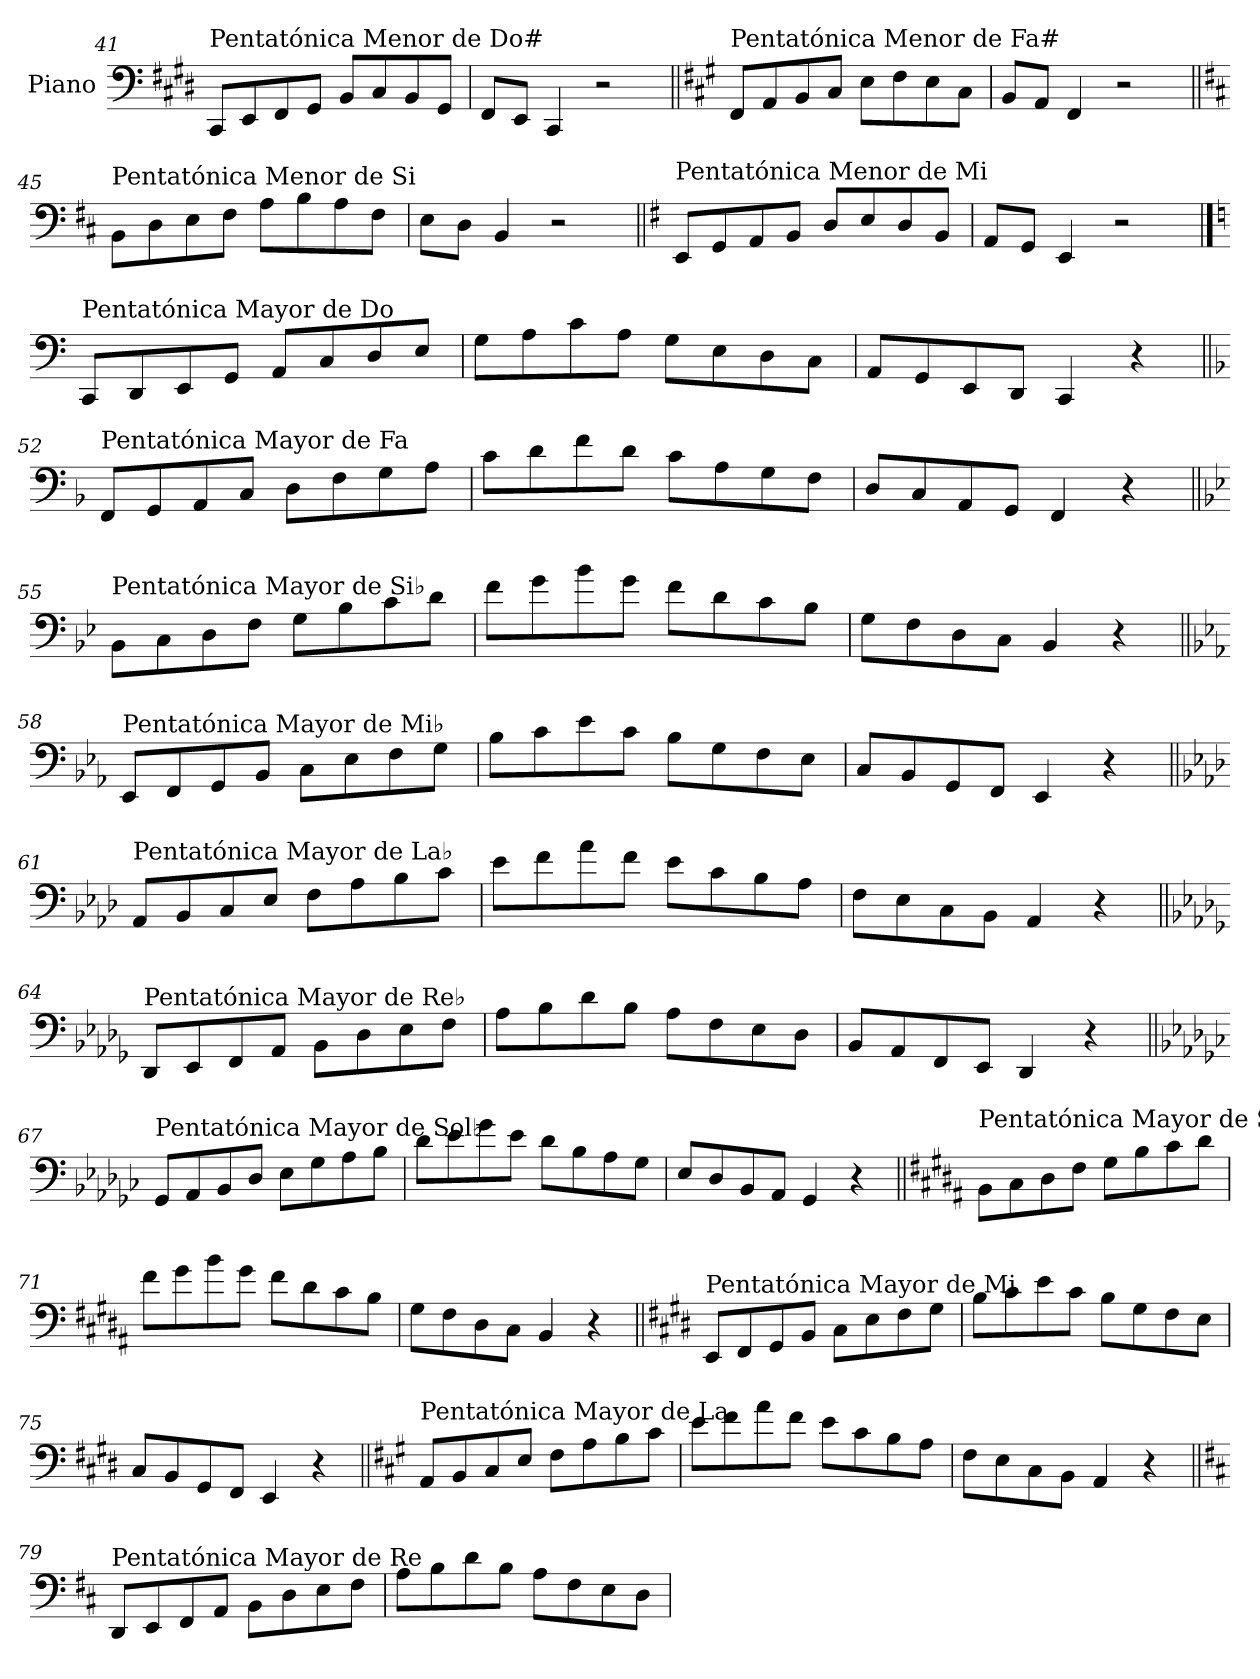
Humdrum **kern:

**kern
*part1
*staff1
*I"Piano
*I'Pno.
!!LO:LB:g=z
*clefF4
*k[f#c#g#d#]
=41
!LO:TX:a:t=Pentatónica Menor de Do#
8CC#/L
8EE/
8FF#/
8GG#/J
8BB/L
8C#/
8BB/
8GG#/J
=42
8FF#/L
8EE/J
4CC#/
2r
=43||
*k[f#c#g#]
!LO:TX:a:t=Pentatónica Menor de Fa#
8FF#/L
8AA/
8BB/
8C#/J
8E\L
8F#\
8E\
8C#\J
=44
8BB/L
8AA/J
4FF#/
2r
!!LO:LB:g=z
=45||
*k[f#c#]
!LO:TX:a:t=Pentatónica Menor de Si
8BB\L
8D\
8E\
8F#\J
8A\L
8B\
8A\
8F#\J
=46
8E\L
8D\J
4BB/
2r
=47||
*k[f#]
!LO:TX:a:t=Pentatónica Menor de Mi
8EE/L
8GG/
8AA/
8BB/J
8D/L
8E/
8D/
8BB/J
=48
8AA/L
8GG/J
4EE/
2r
!!LO:PB:g=z
==49
*k[]
!LO:TX:a:t=Pentatónica Mayor de Do
8CC/L
8DD/
8EE/
8GG/J
8AA/L
8C/
8D/
8E/J
=50
8G\L
8A\
8c\
8A\J
8G\L
8E\
8D\
8C\J
=51
8AA/L
8GG/
8EE/
8DD/J
4CC/
4r
=52||
*k[b-]
!LO:TX:a:t=Pentatónica Mayor de Fa
8FF/L
8GG/
8AA/
8C/J
8D\L
8F\
8G\
8A\J
=53
8c\L
8d\
8f\
8d\J
8c\L
8A\
8G\
8F\J
=54
8D/L
8C/
8AA/
8GG/J
4FF/
4r
!!LO:LB:g=z
=55||
*k[b-e-]
!LO:TX:a:t=Pentatónica Mayor de Si♭
8BB-\L
8C\
8D\
8F\J
8G\L
8B-\
8c\
8d\J
=56
8f\L
8g\
8b-\
8g\J
8f\L
8d\
8c\
8B-\J
=57
8G\L
8F\
8D\
8C\J
4BB-/
4r
=58||
*k[b-e-a-]
!LO:TX:a:t=Pentatónica Mayor de Mi♭
8EE-/L
8FF/
8GG/
8BB-/J
8C\L
8E-\
8F\
8G\J
=59
8B-\L
8c\
8e-\
8c\J
8B-\L
8G\
8F\
8E-\J
=60
8C/L
8BB-/
8GG/
8FF/J
4EE-/
4r
!!LO:LB:g=z
=61||
*k[b-e-a-d-]
!LO:TX:a:t=Pentatónica Mayor de La♭
8AA-/L
8BB-/
8C/
8E-/J
8F\L
8A-\
8B-\
8c\J
=62
8e-\L
8f\
8a-\
8f\J
8e-\L
8c\
8B-\
8A-\J
=63
8F\L
8E-\
8C\
8BB-\J
4AA-/
4r
=64||
*k[b-e-a-d-g-]
!LO:TX:a:t=Pentatónica Mayor de Re♭
8DD-/L
8EE-/
8FF/
8AA-/J
8BB-\L
8D-\
8E-\
8F\J
=65
8A-\L
8B-\
8d-\
8B-\J
8A-\L
8F\
8E-\
8D-\J
=66
8BB-/L
8AA-/
8FF/
8EE-/J
4DD-/
4r
!!LO:LB:g=z
=67||
*k[b-e-a-d-g-c-]
!LO:TX:a:t=Pentatónica Mayor de Sol♭
8GG-/L
8AA-/
8BB-/
8D-/J
8E-\L
8G-\
8A-\
8B-\J
=68
8d-\L
8e-\
8g-\
8e-\J
8d-\L
8B-\
8A-\
8G-\J
=69
8E-/L
8D-/
8BB-/
8AA-/J
4GG-/
4r
=70||
*k[f#c#g#d#a#]
!LO:TX:a:t=Pentatónica Mayor de Si
8BB\L
8C#\
8D#\
8F#\J
8G#\L
8B\
8c#\
8d#\J
=71
8f#\L
8g#\
8b\
8g#\J
8f#\L
8d#\
8c#\
8B\J
=72
8G#\L
8F#\
8D#\
8C#\J
4BB/
4r
!!LO:LB:g=z
=73||
*k[f#c#g#d#]
!LO:TX:a:t=Pentatónica Mayor de Mi
8EE/L
8FF#/
8GG#/
8BB/J
8C#\L
8E\
8F#\
8G#\J
=74
8B\L
8c#\
8e\
8c#\J
8B\L
8G#\
8F#\
8E\J
=75
8C#/L
8BB/
8GG#/
8FF#/J
4EE/
4r
=76||
*k[f#c#g#]
!LO:TX:a:t=Pentatónica Mayor de La
8AA/L
8BB/
8C#/
8E/J
8F#\L
8A\
8B\
8c#\J
=77
8e\L
8f#\
8a\
8f#\J
8e\L
8c#\
8B\
8A\J
=78
8F#\L
8E\
8C#\
8BB\J
4AA/
4r
!!LO:LB:g=z
=79||
*k[f#c#]
!LO:TX:a:t=Pentatónica Mayor de Re
8DD/L
8EE/
8FF#/
8AA/J
8BB\L
8D\
8E\
8F#\J
=80
8A\L
8B\
8d\
8B\J
8A\L
8F#\
8E\
8D\J
=
*-
